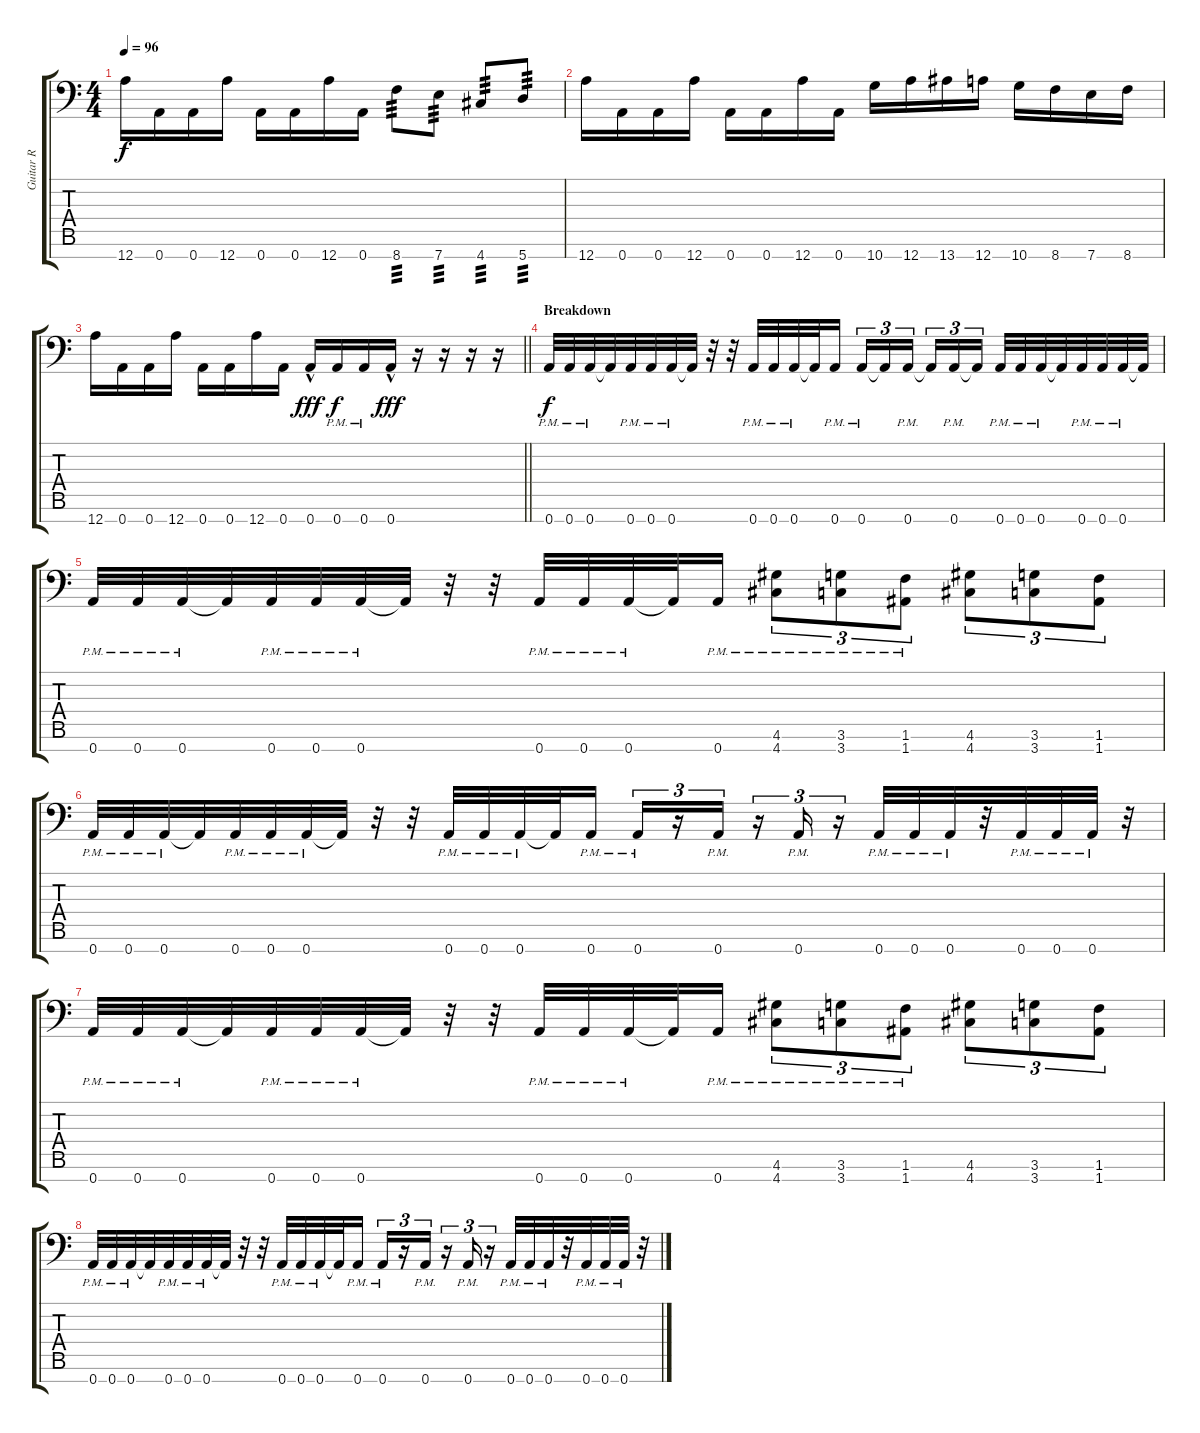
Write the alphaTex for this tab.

\track ("Guitar R" "Guitar R") {instrument overdrivenguitar}
\staff {score tabs}
\tuning (E4 B3 G3 D3 A2 E2 A1) {hide}
\ts (4 4)
\tempo 96
\clef f4
\ks c
12.7.16{dy f} 0.7.16 0.7.16 12.7.16 0.7.16 0.7.16 12.7.16 0.7.16 8.7.8{tp 3} 7.7.8{tp 3} 4.7.8{tp 3} 5.7.8{tp 3} |
12.7.16 0.7.16 0.7.16 12.7.16 0.7.16 0.7.16 12.7.16 0.7.16 10.7.16 12.7.16 13.7.16 12.7.16 10.7.16 8.7.16 7.7.16 8.7.16 |
\barLineRight lightlight
12.7.16 0.7.16 0.7.16 12.7.16 0.7.16 0.7.16 12.7.16 0.7.16 0.7{hac}.16{dy fff} 0.7{pm}.16{dy f} 0.7{pm}.16 0.7{hac}.16{dy fff} r.16 r.16 r.16 r.16 |
\section ("" "Breakdown")
0.7{pm}.32{dy f} 0.7{pm}.32 0.7{pm}.32 0.7{t}.32 0.7{pm}.32 0.7{pm}.32 0.7{pm}.32 0.7{t}.32 r.32 r.32 0.7{pm}.32 0.7{pm}.32 0.7{pm}.32 0.7{t}.32 0.7{pm}.16 0.7{pm}.16{tu (3 2)} 0.7{t}.16{tu (3 2)} 0.7{pm}.16{tu (3 2) beam splitsecondary} 0.7{t}.16{tu (3 2)} 0.7{pm}.16{tu (3 2)} 0.7{t}.16{tu (3 2)} 0.7{pm}.32 0.7{pm}.32 0.7{pm}.32 0.7{t}.32 0.7{pm}.32 0.7{pm}.32 0.7{pm}.32 0.7{t}.32 |
0.7{pm}.32 0.7{pm}.32 0.7{pm}.32 0.7{t}.32 0.7{pm}.32 0.7{pm}.32 0.7{pm}.32 0.7{t}.32 r.32 r.32 0.7{pm}.32 0.7{pm}.32 0.7{pm}.32 0.7{t}.32 0.7{pm}.16 (4.6{pm} 4.7{pm}).8{tu (3 2)} (3.6{pm} 3.7{pm}).8{tu (3 2)} (1.6{pm} 1.7{pm}).8{tu (3 2)} (4.6 4.7).8{tu (3 2)} (3.6 3.7).8{tu (3 2)} (1.6 1.7).8{tu (3 2)} |
0.7{pm}.32 0.7{pm}.32 0.7{pm}.32 0.7{t}.32 0.7{pm}.32 0.7{pm}.32 0.7{pm}.32 0.7{t}.32 r.32 r.32 0.7{pm}.32 0.7{pm}.32 0.7{pm}.32 0.7{t}.32 0.7{pm}.16 0.7{pm}.16{tu (3 2)} r.16{tu (3 2)} 0.7{pm}.16{tu (3 2)} r.16{tu (3 2)} 0.7{pm}.16{tu (3 2)} r.16{tu (3 2)} 0.7{pm}.32 0.7{pm}.32 0.7{pm}.32 r.32 0.7{pm}.32 0.7{pm}.32 0.7{pm}.32 r.32 |
0.7{pm}.32 0.7{pm}.32 0.7{pm}.32 0.7{t}.32 0.7{pm}.32 0.7{pm}.32 0.7{pm}.32 0.7{t}.32 r.32 r.32 0.7{pm}.32 0.7{pm}.32 0.7{pm}.32 0.7{t}.32 0.7{pm}.16 (4.6{pm} 4.7{pm}).8{tu (3 2)} (3.6{pm} 3.7{pm}).8{tu (3 2)} (1.6{pm} 1.7{pm}).8{tu (3 2)} (4.6 4.7).8{tu (3 2)} (3.6 3.7).8{tu (3 2)} (1.6 1.7).8{tu (3 2)} |
0.7{pm}.32 0.7{pm}.32 0.7{pm}.32 0.7{t}.32 0.7{pm}.32 0.7{pm}.32 0.7{pm}.32 0.7{t}.32 r.32 r.32 0.7{pm}.32 0.7{pm}.32 0.7{pm}.32 0.7{t}.32 0.7{pm}.16 0.7{pm}.16{tu (3 2)} r.16{tu (3 2)} 0.7{pm}.16{tu (3 2)} r.16{tu (3 2)} 0.7{pm}.16{tu (3 2)} r.16{tu (3 2)} 0.7{pm}.32 0.7{pm}.32 0.7{pm}.32 r.32 0.7{pm}.32 0.7{pm}.32 0.7{pm}.32 r.32
